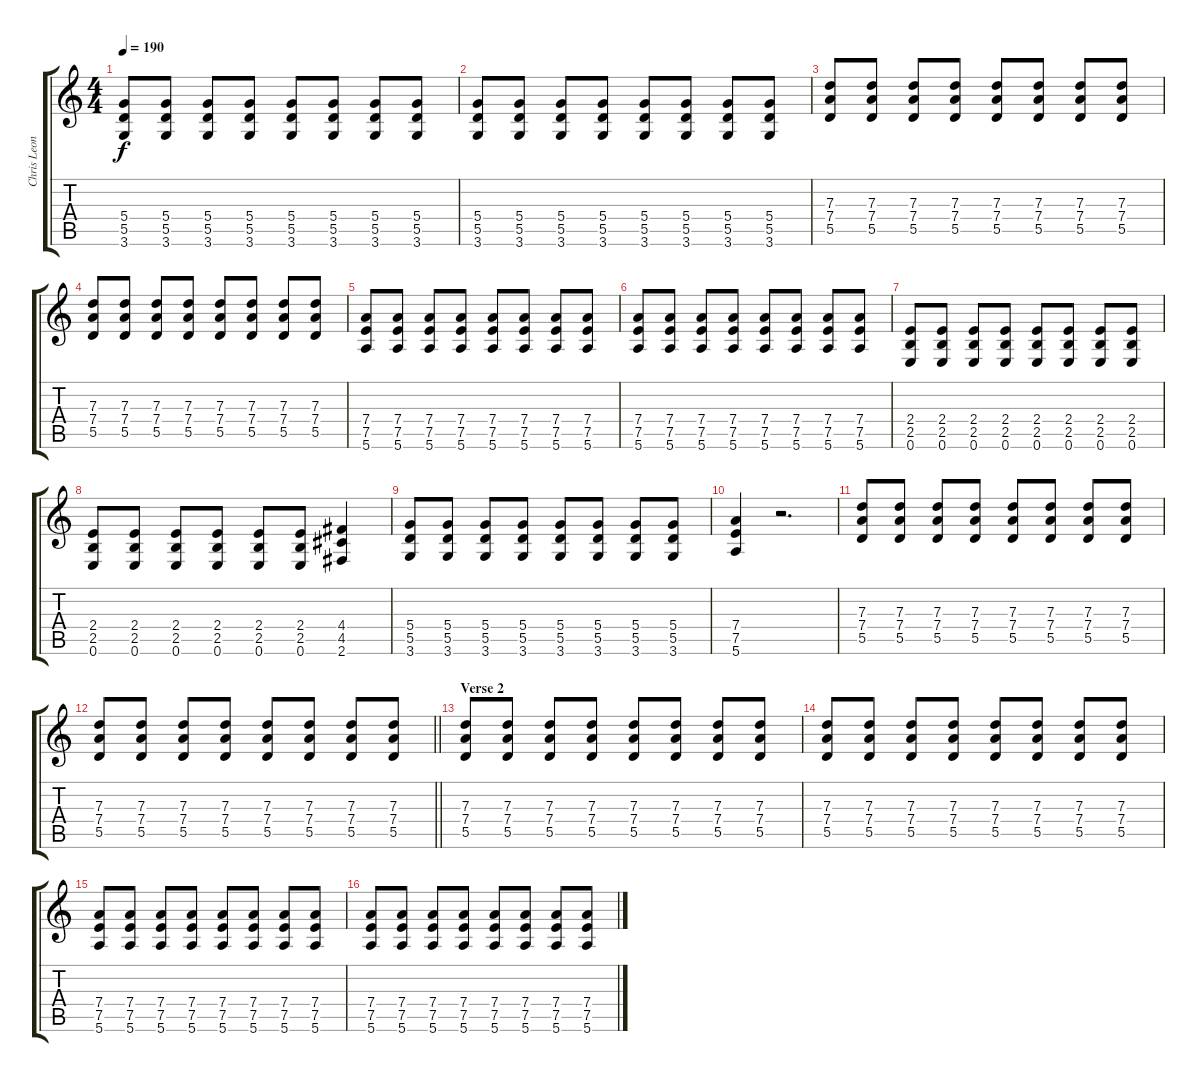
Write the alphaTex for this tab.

\track ("Chris Leonard" "Chris Leon") {instrument distortionguitar}
\staff {score tabs}
\tuning (E4 B3 G3 D3 A2 E2) {hide}
\ts (4 4)
\tempo 190
\clef g2
\ks c
(5.4 5.5 3.6).8{dy f} (5.4 5.5 3.6).8 (5.4 5.5 3.6).8 (5.4 5.5 3.6).8 (5.4 5.5 3.6).8 (5.4 5.5 3.6).8 (5.4 5.5 3.6).8 (5.4 5.5 3.6).8 |
(5.4 5.5 3.6).8 (5.4 5.5 3.6).8 (5.4 5.5 3.6).8 (5.4 5.5 3.6).8 (5.4 5.5 3.6).8 (5.4 5.5 3.6).8 (5.4 5.5 3.6).8 (5.4 5.5 3.6).8 |
(7.3 7.4 5.5).8 (7.3 7.4 5.5).8 (7.3 7.4 5.5).8 (7.3 7.4 5.5).8 (7.3 7.4 5.5).8 (7.3 7.4 5.5).8 (7.3 7.4 5.5).8 (7.3 7.4 5.5).8 |
(7.3 7.4 5.5).8 (7.3 7.4 5.5).8 (7.3 7.4 5.5).8 (7.3 7.4 5.5).8 (7.3 7.4 5.5).8 (7.3 7.4 5.5).8 (7.3 7.4 5.5).8 (7.3 7.4 5.5).8 |
(7.4 7.5 5.6).8 (7.4 7.5 5.6).8 (7.4 7.5 5.6).8 (7.4 7.5 5.6).8 (7.4 7.5 5.6).8 (7.4 7.5 5.6).8 (7.4 7.5 5.6).8 (7.4 7.5 5.6).8 |
(7.4 7.5 5.6).8 (7.4 7.5 5.6).8 (7.4 7.5 5.6).8 (7.4 7.5 5.6).8 (7.4 7.5 5.6).8 (7.4 7.5 5.6).8 (7.4 7.5 5.6).8 (7.4 7.5 5.6).8 |
(2.4 2.5 0.6).8 (2.4 2.5 0.6).8 (2.4 2.5 0.6).8 (2.4 2.5 0.6).8 (2.4 2.5 0.6).8 (2.4 2.5 0.6).8 (2.4 2.5 0.6).8 (2.4 2.5 0.6).8 |
(2.4 2.5 0.6).8 (2.4 2.5 0.6).8 (2.4 2.5 0.6).8 (2.4 2.5 0.6).8 (2.4 2.5 0.6).8 (2.4 2.5 0.6).8 (4.4 4.5 2.6).4 |
(5.4 5.5 3.6).8 (5.4 5.5 3.6).8 (5.4 5.5 3.6).8 (5.4 5.5 3.6).8 (5.4 5.5 3.6).8 (5.4 5.5 3.6).8 (5.4 5.5 3.6).8 (5.4 5.5 3.6).8 |
(7.4 7.5 5.6).4 r.2{d} |
(7.3 7.4 5.5).8 (7.3 7.4 5.5).8 (7.3 7.4 5.5).8 (7.3 7.4 5.5).8 (7.3 7.4 5.5).8 (7.3 7.4 5.5).8 (7.3 7.4 5.5).8 (7.3 7.4 5.5).8 |
\barLineRight lightlight
(7.3 7.4 5.5).8 (7.3 7.4 5.5).8 (7.3 7.4 5.5).8 (7.3 7.4 5.5).8 (7.3 7.4 5.5).8 (7.3 7.4 5.5).8 (7.3 7.4 5.5).8 (7.3 7.4 5.5).8 |
\section ("" "Verse 2")
(7.3 7.4 5.5).8 (7.3 7.4 5.5).8 (7.3 7.4 5.5).8 (7.3 7.4 5.5).8 (7.3 7.4 5.5).8 (7.3 7.4 5.5).8 (7.3 7.4 5.5).8 (7.3 7.4 5.5).8 |
(7.3 7.4 5.5).8 (7.3 7.4 5.5).8 (7.3 7.4 5.5).8 (7.3 7.4 5.5).8 (7.3 7.4 5.5).8 (7.3 7.4 5.5).8 (7.3 7.4 5.5).8 (7.3 7.4 5.5).8 |
(7.4 7.5 5.6).8 (7.4 7.5 5.6).8 (7.4 7.5 5.6).8 (7.4 7.5 5.6).8 (7.4 7.5 5.6).8 (7.4 7.5 5.6).8 (7.4 7.5 5.6).8 (7.4 7.5 5.6).8 |
(7.4 7.5 5.6).8 (7.4 7.5 5.6).8 (7.4 7.5 5.6).8 (7.4 7.5 5.6).8 (7.4 7.5 5.6).8 (7.4 7.5 5.6).8 (7.4 7.5 5.6).8 (7.4 7.5 5.6).8
